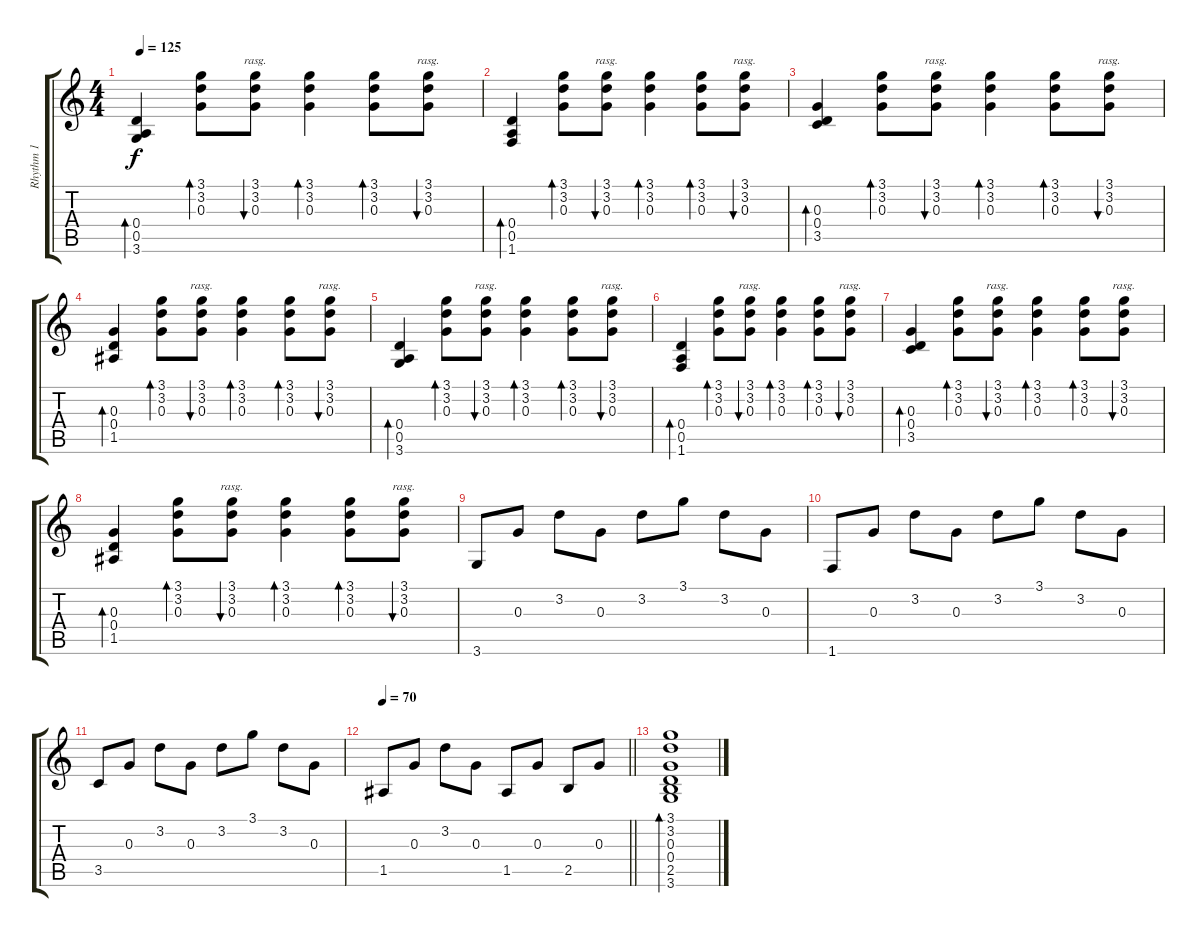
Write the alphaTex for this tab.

\track ("Rhythm 1" "Rhythm 1") {instrument electricguitarclean}
\staff {score tabs}
\tuning (E4 B3 G3 D3 A2 E2) {hide}
\ts (4 4)
\tempo 125
\clef g2
\ks c
(0.4 0.5 3.6).4{bd 120 dy f} (3.1 3.2 0.3).8{bd 120} (3.1 3.2 0.3).8{bu 120 rasg ii} (3.1 3.2 0.3).4{bd 120} (3.1 3.2 0.3).8{bd 120} (3.1 3.2 0.3).8{bu 120 rasg ii} |
(0.4 0.5 1.6).4{bd 120} (3.1 3.2 0.3).8{bd 120} (3.1 3.2 0.3).8{bu 120 rasg ii} (3.1 3.2 0.3).4{bd 120} (3.1 3.2 0.3).8{bd 120} (3.1 3.2 0.3).8{bu 120 rasg ii} |
(0.3 0.4 3.5).4{bd 120} (3.1 3.2 0.3).8{bd 120} (3.1 3.2 0.3).8{bu 120 rasg ii} (3.1 3.2 0.3).4{bd 120} (3.1 3.2 0.3).8{bd 120} (3.1 3.2 0.3).8{bu 120 rasg ii} |
(0.3 0.4 1.5).4{bd 120} (3.1 3.2 0.3).8{bd 120} (3.1 3.2 0.3).8{bu 120 rasg ii} (3.1 3.2 0.3).4{bd 120} (3.1 3.2 0.3).8{bd 120} (3.1 3.2 0.3).8{bu 120 rasg ii} |
(0.4 0.5 3.6).4{bd 120} (3.1 3.2 0.3).8{bd 120} (3.1 3.2 0.3).8{bu 120 rasg ii} (3.1 3.2 0.3).4{bd 120} (3.1 3.2 0.3).8{bd 120} (3.1 3.2 0.3).8{bu 120 rasg ii} |
(0.4 0.5 1.6).4{bd 120} (3.1 3.2 0.3).8{bd 120} (3.1 3.2 0.3).8{bu 120 rasg ii} (3.1 3.2 0.3).4{bd 120} (3.1 3.2 0.3).8{bd 120} (3.1 3.2 0.3).8{bu 120 rasg ii} |
(0.3 0.4 3.5).4{bd 120} (3.1 3.2 0.3).8{bd 120} (3.1 3.2 0.3).8{bu 120 rasg ii} (3.1 3.2 0.3).4{bd 120} (3.1 3.2 0.3).8{bd 120} (3.1 3.2 0.3).8{bu 120 rasg ii} |
(0.3 0.4 1.5).4{bd 120} (3.1 3.2 0.3).8{bd 120} (3.1 3.2 0.3).8{bu 120 rasg ii} (3.1 3.2 0.3).4{bd 120} (3.1 3.2 0.3).8{bd 120} (3.1 3.2 0.3).8{bu 120 rasg ii} |
3.6.8 0.3.8 3.2.8 0.3.8 3.2.8 3.1.8 3.2.8 0.3.8 |
1.6.8 0.3.8 3.2.8 0.3.8 3.2.8 3.1.8 3.2.8 0.3.8 |
3.5.8 0.3.8 3.2.8 0.3.8 3.2.8 3.1.8 3.2.8 0.3.8 |
\tempo 70
\barLineRight lightlight
1.5.8 0.3.8 3.2.8 0.3.8 1.5.8 0.3.8 2.5.8 0.3.8 |
(3.1 3.2 0.3 0.4 2.5 3.6).1{bd 240}
